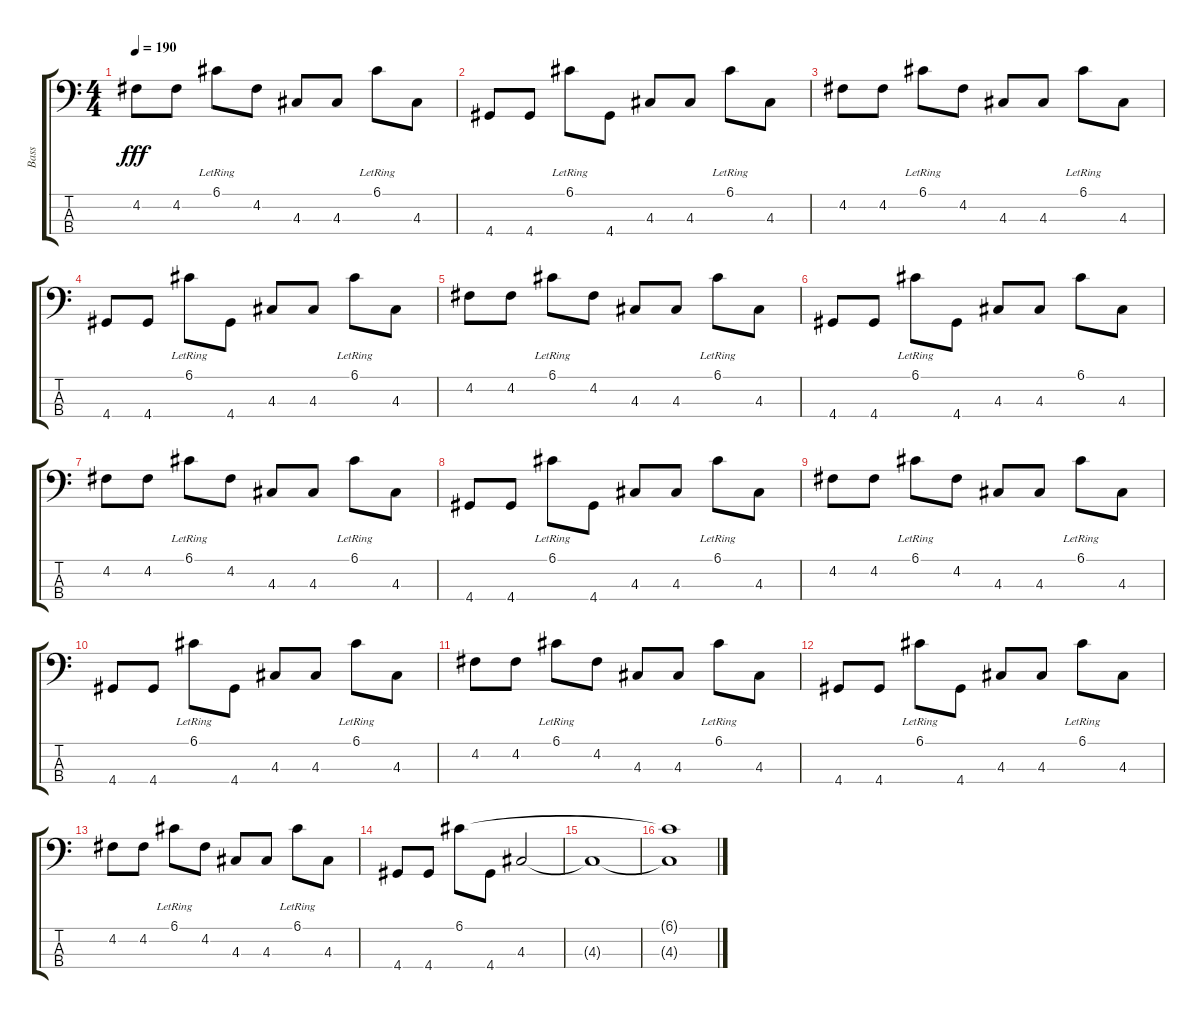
\track ("Bass" "Bass") {instrument electricbasspick}
\staff {score tabs}
\tuning (G2 D2 A1 E1) {hide}
\ts (4 4)
\tempo 190
\clef f4
\ks c
4.2.8{dy fff} 4.2.8 6.1{lr}.8 4.2.8 4.3.8 4.3.8 6.1{lr}.8 4.3.8 |
4.4.8 4.4.8 6.1{lr}.8 4.4.8 4.3.8 4.3.8 6.1{lr}.8 4.3.8 |
4.2.8 4.2.8 6.1{lr}.8 4.2.8 4.3.8 4.3.8 6.1{lr}.8 4.3.8 |
4.4.8 4.4.8 6.1{lr}.8 4.4.8 4.3.8 4.3.8 6.1{lr}.8 4.3.8 |
4.2.8 4.2.8 6.1{lr}.8 4.2.8 4.3.8 4.3.8 6.1{lr}.8 4.3.8 |
4.4.8 4.4.8 6.1{lr}.8 4.4.8 4.3.8 4.3.8 6.1.8 4.3.8 |
4.2.8 4.2.8 6.1{lr}.8 4.2.8 4.3.8 4.3.8 6.1{lr}.8 4.3.8 |
4.4.8 4.4.8 6.1{lr}.8 4.4.8 4.3.8 4.3.8 6.1{lr}.8 4.3.8 |
4.2.8 4.2.8 6.1{lr}.8 4.2.8 4.3.8 4.3.8 6.1{lr}.8 4.3.8 |
4.4.8 4.4.8 6.1{lr}.8 4.4.8 4.3.8 4.3.8 6.1{lr}.8 4.3.8 |
4.2.8 4.2.8 6.1{lr}.8 4.2.8 4.3.8 4.3.8 6.1{lr}.8 4.3.8 |
4.4.8 4.4.8 6.1{lr}.8 4.4.8 4.3.8 4.3.8 6.1{lr}.8 4.3.8 |
4.2.8 4.2.8 6.1{lr}.8 4.2.8 4.3.8 4.3.8 6.1{lr}.8 4.3.8 |
4.4.8 4.4.8 6.1.8 4.4.8 4.3.2 |
4.3{t}.1 |
(6.1{t} 4.3{t}).1
